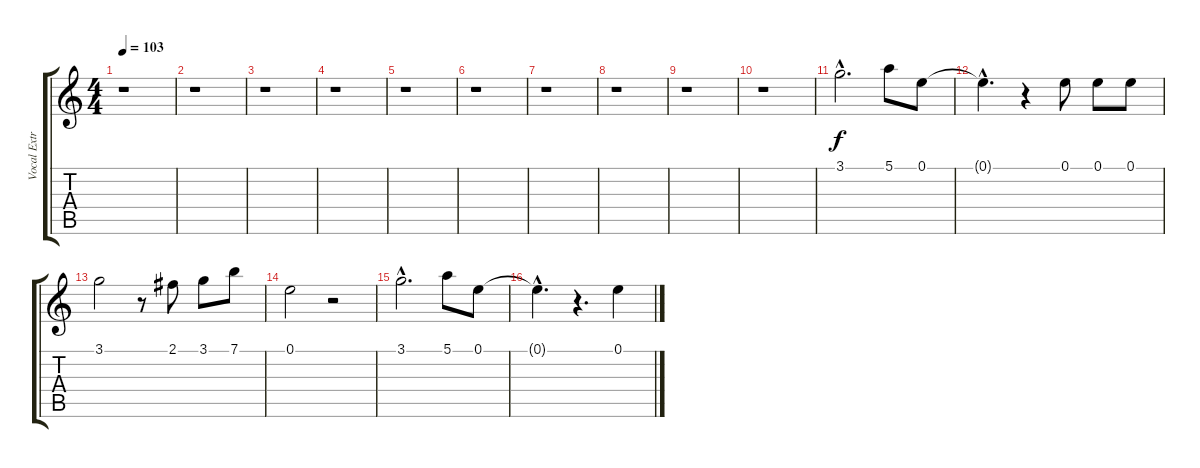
\track ("Vocal Extra" "Vocal Extr") {instrument overdrivenguitar}
\staff {score tabs}
\tuning (E4 B3 G3 D3 A2 E2) {hide}
\ts (4 4)
\tempo 103
\clef g2
\ks c
r.1{dy f} |
r.1 |
r.1 |
r.1 |
r.1 |
r.1 |
r.1 |
r.1 |
r.1 |
r.1 |
3.1{hac}.2{d} 5.1.8 0.1.8 |
0.1{hac t}.4{d} r.4 0.1.8 0.1.8 0.1.8 |
3.1.2 r.8 2.1.8 3.1.8 7.1.8 |
0.1.2 r.2 |
3.1{hac}.2{d} 5.1.8 0.1.8 |
0.1{hac t}.4{d} r.4{d} 0.1.4
